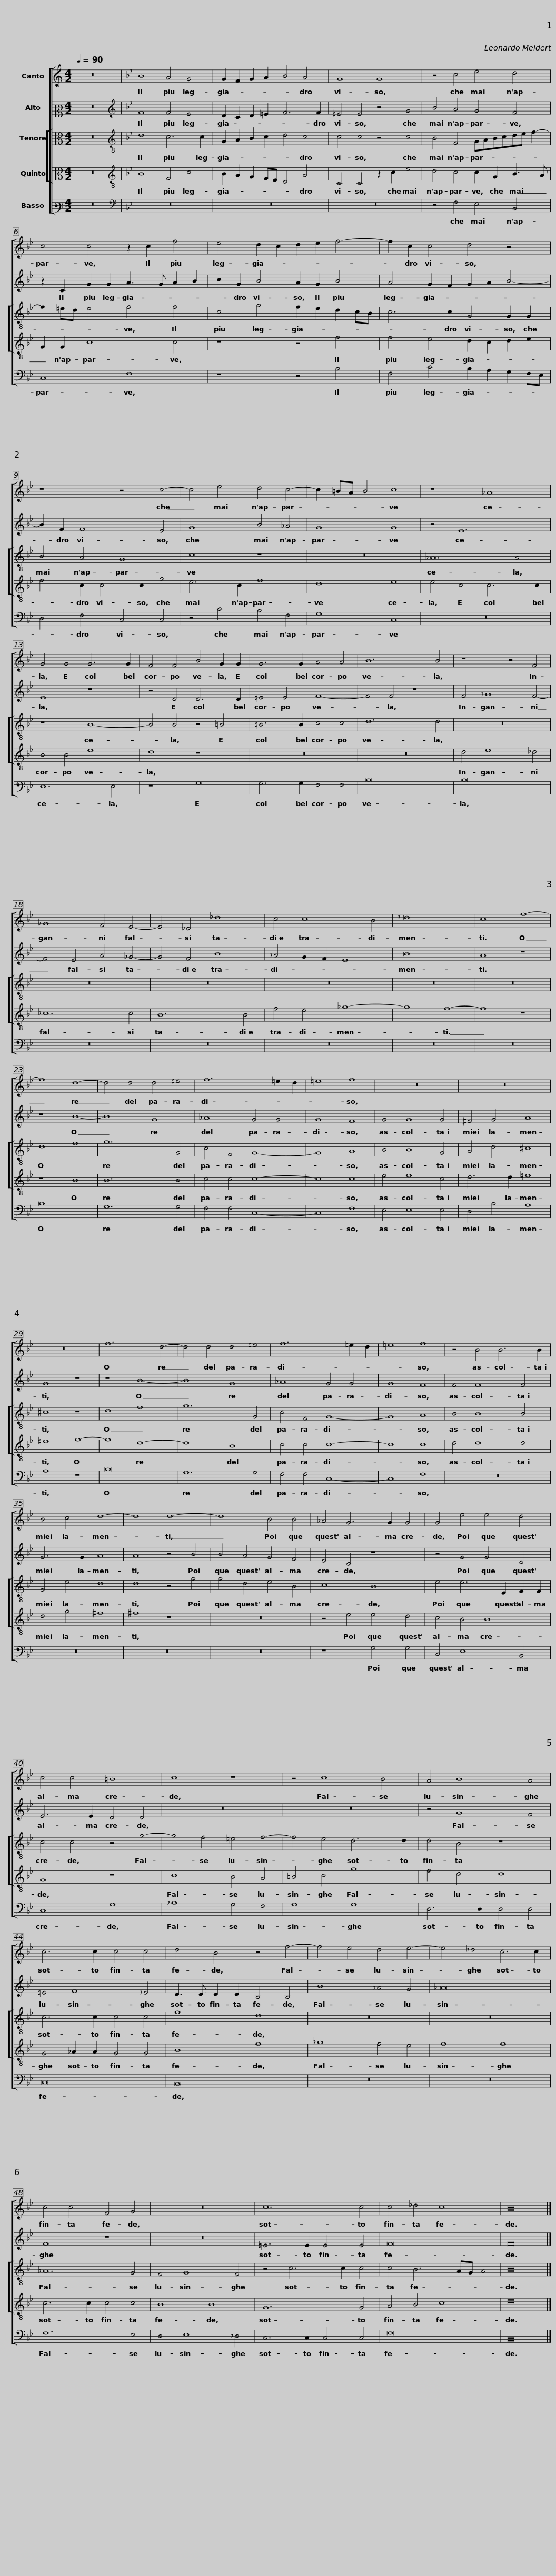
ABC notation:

X:1
%%score [ 1 2 [ 3 4 ] 5 ]
L:1/8
Q:1/4=90
M:4/2
I:linebreak $
K:C
V:1 treble
V:2 alto2
V:3 alto
V:4 alto
V:5 bass3
V:1
 z16 |[K:Bb] B8 A4 G4 | G2 F2 G2 A2 B4 A4 | G8 G8 |$ z4 c4 e4 d4 | %5
 c4 c4 z2 c2 f4 | e4 d2 c2 d2 e2 f4- | f2 c2 c4 d4 z4 |$ z8 z4 c4- | c4 e4 d4 c4- | %10
 c2 =BA B4 c8 | z8 _A8 |$ G4 G4 G6 G2 | F4 F4 B4 G2 G2 | G6 G2 A4 A4 | %15
 B12 B4 | z8 z4 F4 |$ _G8 F4 E4- | E4 _D4 _d8 | c4 c8 B4 | %20
 _d16 | c8 f8- |$ f8 d8- | d4 d4 d4 =e4 | f12 =e2 d2 | %25
 =e8 f8 | z16 |$ z16 | z16 | f12 d4- | %30
 d4 d4 d4 =e4 | f12 =e2 d2 |$ =e8 f8 | z4 B4 B6 B2 | B4 c4 d8- | %35
 d8 d8- | d8 B4 B4 |$ _A4 G6 G2 G4 | G4 e4 e4 d4 | c4 c4 =B8 | %40
 c8 z8 |$ z4 c8 B4 | A4 B8 A4 | c6 c2 c4 c4 | d4 B4 z4 f4- | %45
 f4 e4 d4 e4- |$ e4 _d4 c6 c2 | c4 c4 F4 G4 | z16 | c12 c4 | %50
 c4 _d4 c8 | B16 |] %52
V:2
 z16 |[K:Bb][K:treble] F8 F4 E4 | D2 C2 D2 =E2 F6 F2 | =E4 E4 z4 G4 |$ B4 A4 G4 F4 | %5
 z2 C2 G2 G2 A3 G A2 B2 | c2 G2 B4 A2 G2 B4 | A4 G2 F2 G2 A2 B4- |$ B2 F2 F8 E4 | G8 B4 _A4 | %10
 G8 G8 | z4 E12 |$ E8 z8 | z4 D4 D6 D2 | =E4 E4 F8- | %15
 F4 F4 z8 | F4 _G8 F4- |$ F4 E4 A4 _G4- | G4 F4 B8 | _A4 G2 F2 E8 | %20
 B16 | A8 z8 |$ z8 B8- | B8 G8 | _A8 G4 G4 | %25
 G8 F8 | G4 G8 G4 |$ ^F4 G4 A8 | G8 z8 | z8 B8- | %30
 B8 G8 | _A8 G4 G4 |$ G8 F8 | F4 F8 F4 | G6 G2 A8 | %35
 A8 z4 B4 | B4 A4 G4 F4 |$ E4 C4 z8 | z4 G4 G4 D4 | E6 E2 D4 D4 | %40
 z16 |$ z16 | z4 G8 F4 | =E4 F8 _E4 | D3 D D2 D2 B,4 B,4 | %45
 B8 _A4 G4 |$ _A16 | F8 z8 | z16 | =E6 E2 E4 E4 | %50
 F16 | F16 |] %52
V:3
 z16 |[K:Bb][K:treble-8] d8 c6 c2 | G2 A2 B2 c2 d4 c4 | c4 c4 z4 c4 |$ B4 F4 GABcde f2- | %5
 f2 =ed e4 f4 f4 | c4 g4 f2 e2 d2 cB | c6 c2 G4 G2 G2 |$ B4 A4 G8 | c8 z8 | %10
 z16 | _A12 A4 |$ z8 B8- | B4 B4 z4 =B4 | =B6 B2 c4 c4 | %15
 d12 d4 | z16 |$ z16 | z16 | z16 | %20
 z16 | z16 |$ d8 f8 | g12 G4 | c4 F4 G8- | %25
 G8 A8 | B4 B8 G4 |$ A4 d4 ^c8 | ^c8 z8 | d8 f8 | %30
 g12 G4 | c4 F4 G8- |$ G8 A8 | B4 B8 B4 | G4 e4 d8 | %35
 d8 z4 g4 | g4 d4 e4 B4 |$ c8 B8 | e4 e6 E2 F2 F2 | c4 c4 z4 g4- | %40
 g4 f4 =e4 f4- |$ f4 e4 d6 d2 | d4 B4 z8 | c6 c2 c4 c4 | f8 d8 | %45
 z16 |$ z16 | _A12 G4 | F4 G8 F4 | z4 c6 c2 c4 | %50
 c4 B6 AG A4 | B16 |] %52
V:4
 z16 |[K:Bb][K:treble-8] B8 F4 c4 | B2 A2 G2 FE D4 A4 | C4 C4 z2 c2 e4 |$ d4 c4 c2 G2 B3 A | %5
 G2 G2 c8 c4 | z8 z4 f4 | f4 e4 d2 c2 d2 e2 |$ f4 c2 c4 c2 g4 | e6 c2 f8 | %10
 d8 e8 | e4 c4 c6 c2 |$ B4 B4 e8 | d8 z8 | z16 | %15
 z16 | d4 e8 _d4 |$ _c12 c4 | B12 B4 | f4 e4 _g8- | %20
 g8 f8- | f8 z8 |$ z8 B8 | B12 B4 | c4 c4 c8- | %25
 c8 c8 | e4 e8 c4 |$ d6 d2 =e8 | =e8 f8- | f8 d8- | %30
 d8 B8 | c4 c4 c8- |$ c8 c8 | d4 d8 d4 | d4 g4 ^f8 | %35
 ^f8 z8 | z16 |$ z4 e4 e4 d4 | c4 B4 B8 | G8 z8 | %40
 c8 B4 A4 |$ =B4 c4 g8 | f4 d4 d8 | G4 _A2 A2 G4 G4 | B8 f8 | %45
 _g8 f4 e4 |$ f8 f8 | c6 c2 c4 c4 | B8 B8 | G12 G4 | %50
 A4 B4 c8 | d16 |] %52
V:5
 z16 |[K:Bb][K:bass] z16 | z16 | z16 |$ z4 F,4 E,4 B,,4 | %5
 C,8 F,8 | z8 z4 B,4 | F,4 C4 B,2 A,2 G,2 F,E, |$ D,4 F,4 C,4 C,4 | z4 C4 B,4 F,4 | %10
 G,8 C,8 | z16 |$ E,12 E,4 | z8 G,8 | G,6 G,2 F,4 F,4 | %15
 B,16 | B,16 |$ z16 | z16 | z16 | %20
 z16 | z16 |$ B,16 | G,12 G,4 | F,4 F,4 C,8- | %25
 C,8 F,8 | E,4 E,8 E,4 |$ D,4 B,4 A,8 | A,8 z8 | B,16 | %30
 G,12 G,4 | F,4 F,4 C,8- |$ C,8 F,8 | z16 | z16 | %35
 z16 | z16 |$ z8 G,4 G,4 | C,4 E,8 B,,4 | C,8 G,8 | %40
 _A,8 G,4 F,4 |$ G,8 G,8 | D,6 D,2 D,4 D,4 | C,16 | B,,16 | %45
 z16 |$ z16 | F,12 E,4 | D,4 E,8 _D,4 | C,6 C,2 C,4 C,4 | %50
 F,16 | B,,16 |] %52
